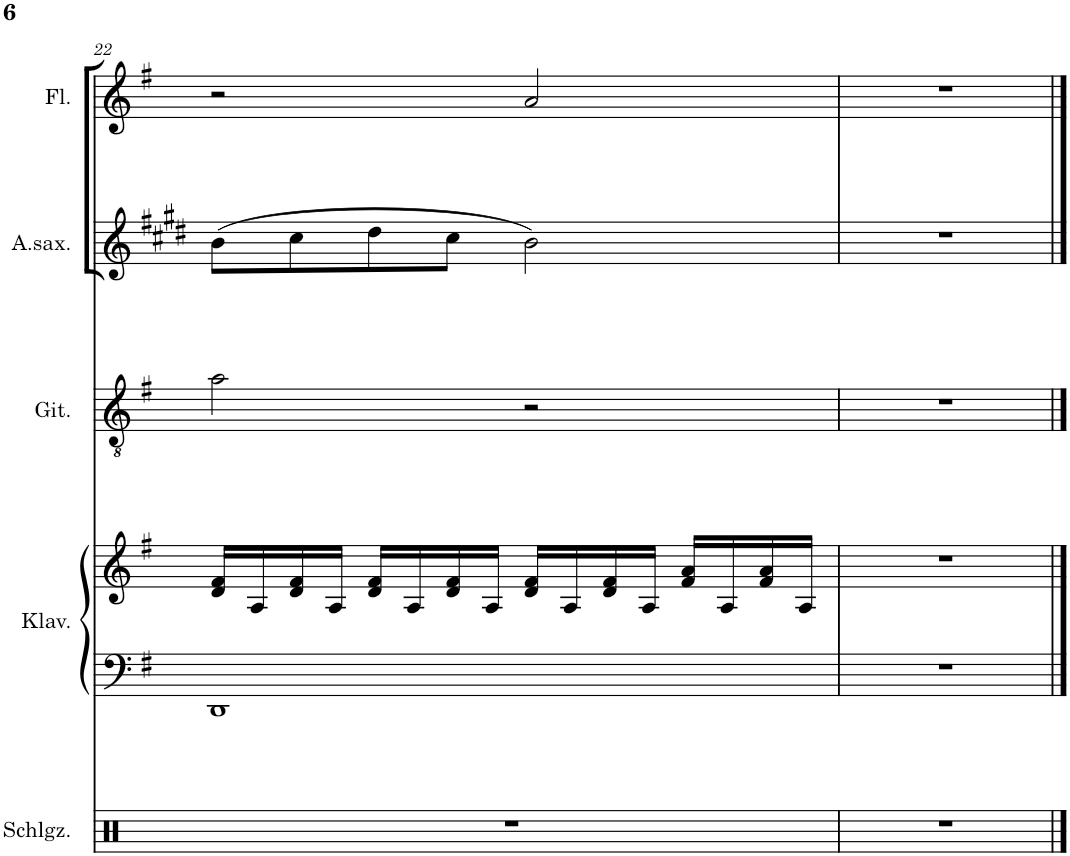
**kern	**kern	**kern	**kern	**kern	**kern
*part5	*part4	*part4	*part3	*part2	*part1
*staff6	*staff5	*staff4	*staff3	*staff2	*staff1
*I"Schlagzeug	*I"Klavier	*	*I"Klassische Gitarre	*I"Altsaxophon	*I"Flöte
*I'Schlgz.	*I'Klav.	*	*I'Git.	*I'A.sax.	*I'Fl.
!!LO:PB:g=z
*clefX	*clefF4	*clefG2	*clefGv2	*clefG2	*clefG2
*	*	*	*	*Trd5c9	*
*k[]	*k[f#]	*k[f#]	*k[f#]	*k[f#c#g#d#]	*k[f#]
*M4/4	*M4/4	*M4/4	*M4/4	*M4/4	*M4/4
=22	=22	=22	=22	=22	=22
1r	1DD	16d/ 16f#/LL	2a\	(8b\L	2r
.	.	16A/	.	.	.
.	.	16d/ 16f#/	.	8cc#\	.
.	.	16A/JJ	.	.	.
.	.	16d/ 16f#/LL	.	8dd#\	.
.	.	16A/	.	.	.
.	.	16d/ 16f#/	.	8cc#\J	.
.	.	16A/JJ	.	.	.
.	.	16d/ 16f#/LL	2r	2b\)	2a/
.	.	16A/	.	.	.
.	.	16d/ 16f#/	.	.	.
.	.	16A/JJ	.	.	.
.	.	16f#/ 16a/LL	.	.	.
.	.	16A/	.	.	.
.	.	16f#/ 16a/	.	.	.
.	.	16A/JJ	.	.	.
=23	=23	=23	=23	=23	=23
1r	1r	1r	1r	1r	1r
==	==	==	==	==	==
*-	*-	*-	*-	*-	*-
